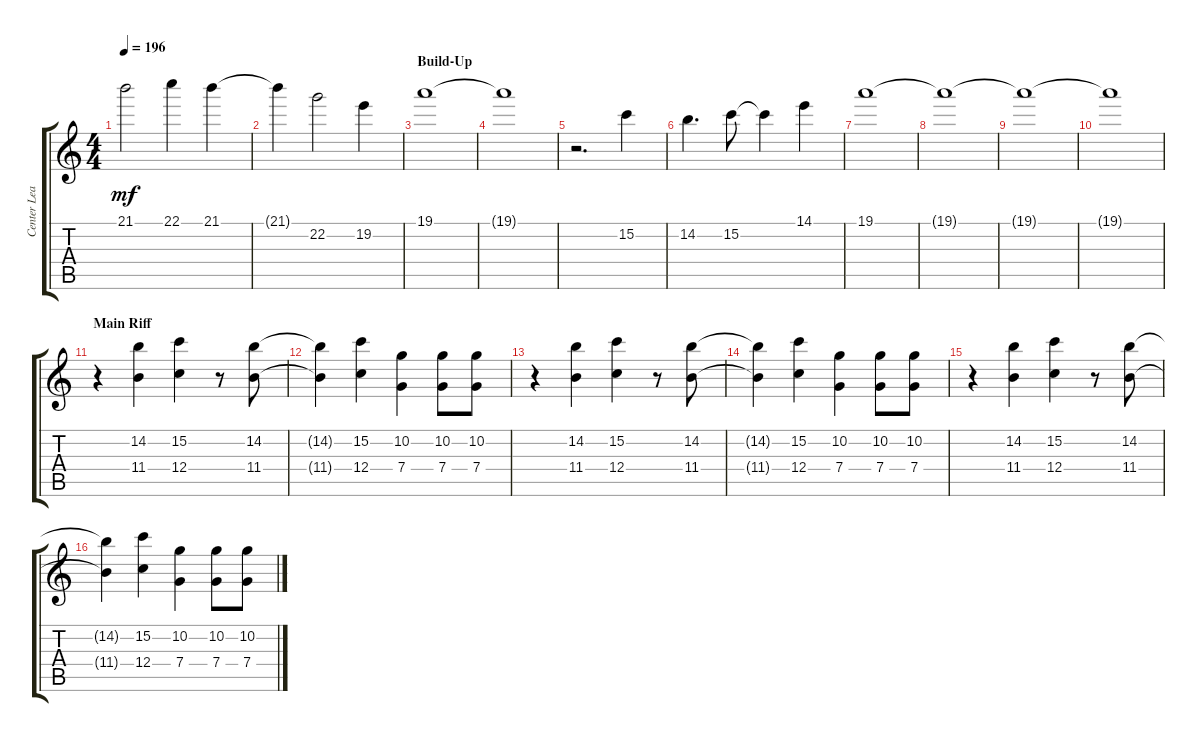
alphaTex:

\track ("Center Lead 1" "Center Lea") {instrument overdrivenguitar}
\staff {score tabs}
\tuning (D4 A3 F3 C3 G2 C2) {hide}
\ts (4 4)
\tempo 196
\clef g2
\ks aminor
21.1.2{dy mf} 22.1.4 21.1.4 |
21.1{t}.4 22.2.2 19.2.4 |
\section ("" "Build-Up")
19.1.1 |
19.1{t}.1 |
r.2{d} 15.2.4 |
14.2.4{d} 15.2.8 15.2{t}.4 14.1.4 |
19.1.1 |
19.1{t}.1 |
19.1{t}.1 |
19.1{t}.1 |
\section ("" "Main Riff")
r.4 (14.2 11.4).4 (15.2 12.4).4 r.8 (14.2 11.4).8 |
(14.2{t} 11.4{t}).4 (15.2 12.4).4 (10.2 7.4).4 (10.2 7.4).8 (10.2 7.4).8 |
r.4 (14.2 11.4).4 (15.2 12.4).4 r.8 (14.2 11.4).8 |
(14.2{t} 11.4{t}).4 (15.2 12.4).4 (10.2 7.4).4 (10.2 7.4).8 (10.2 7.4).8 |
r.4 (14.2 11.4).4 (15.2 12.4).4 r.8 (14.2 11.4).8 |
(14.2{t} 11.4{t}).4 (15.2 12.4).4 (10.2 7.4).4 (10.2 7.4).8 (10.2 7.4).8
